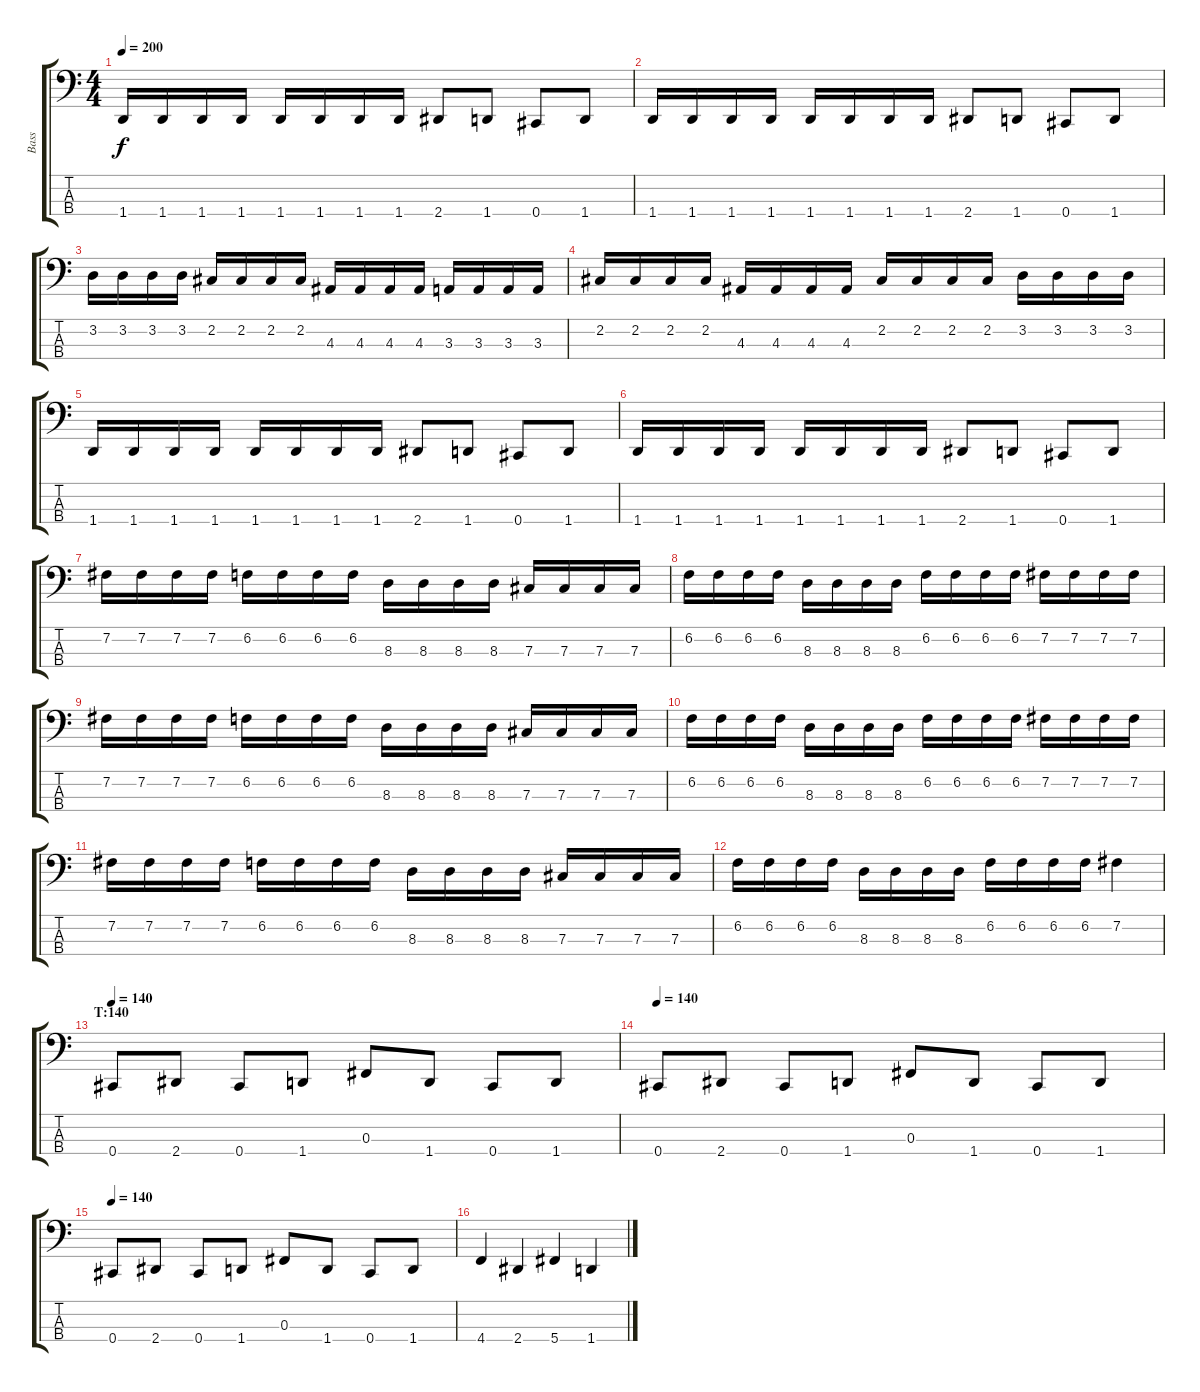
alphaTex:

\track ("Bass" "Bass") {instrument electricbasspick}
\staff {score tabs}
\tuning (E2 B1 Gb1 Db1) {hide}
\ts (4 4)
\tempo 200
\clef f4
\ks c
1.4.16{dy f} 1.4.16 1.4.16 1.4.16 1.4.16 1.4.16 1.4.16 1.4.16 2.4.8 1.4.8 0.4.8 1.4.8 |
1.4.16 1.4.16 1.4.16 1.4.16 1.4.16 1.4.16 1.4.16 1.4.16 2.4.8 1.4.8 0.4.8 1.4.8 |
3.2.16 3.2.16 3.2.16 3.2.16 2.2.16 2.2.16 2.2.16 2.2.16 4.3.16 4.3.16 4.3.16 4.3.16 3.3.16 3.3.16 3.3.16 3.3.16 |
2.2.16 2.2.16 2.2.16 2.2.16 4.3.16 4.3.16 4.3.16 4.3.16 2.2.16 2.2.16 2.2.16 2.2.16 3.2.16 3.2.16 3.2.16 3.2.16 |
1.4.16 1.4.16 1.4.16 1.4.16 1.4.16 1.4.16 1.4.16 1.4.16 2.4.8 1.4.8 0.4.8 1.4.8 |
1.4.16 1.4.16 1.4.16 1.4.16 1.4.16 1.4.16 1.4.16 1.4.16 2.4.8 1.4.8 0.4.8 1.4.8 |
7.2.16 7.2.16 7.2.16 7.2.16 6.2.16 6.2.16 6.2.16 6.2.16 8.3.16 8.3.16 8.3.16 8.3.16 7.3.16 7.3.16 7.3.16 7.3.16 |
6.2.16 6.2.16 6.2.16 6.2.16 8.3.16 8.3.16 8.3.16 8.3.16 6.2.16 6.2.16 6.2.16 6.2.16 7.2.16 7.2.16 7.2.16 7.2.16 |
7.2.16 7.2.16 7.2.16 7.2.16 6.2.16 6.2.16 6.2.16 6.2.16 8.3.16 8.3.16 8.3.16 8.3.16 7.3.16 7.3.16 7.3.16 7.3.16 |
6.2.16 6.2.16 6.2.16 6.2.16 8.3.16 8.3.16 8.3.16 8.3.16 6.2.16 6.2.16 6.2.16 6.2.16 7.2.16 7.2.16 7.2.16 7.2.16 |
7.2.16 7.2.16 7.2.16 7.2.16 6.2.16 6.2.16 6.2.16 6.2.16 8.3.16 8.3.16 8.3.16 8.3.16 7.3.16 7.3.16 7.3.16 7.3.16 |
6.2.16 6.2.16 6.2.16 6.2.16 8.3.16 8.3.16 8.3.16 8.3.16 6.2.16 6.2.16 6.2.16 6.2.16 7.2.4 |
\section ("" "T:140")
\tempo 140
0.4.8 2.4.8 0.4.8 1.4.8 0.3.8 1.4.8 0.4.8 1.4.8 |
\tempo 140
0.4.8 2.4.8 0.4.8 1.4.8 0.3.8 1.4.8 0.4.8 1.4.8 |
\tempo 140
0.4.8 2.4.8 0.4.8 1.4.8 0.3.8 1.4.8 0.4.8 1.4.8 |
4.4.4 2.4.4 5.4.4 1.4.4
